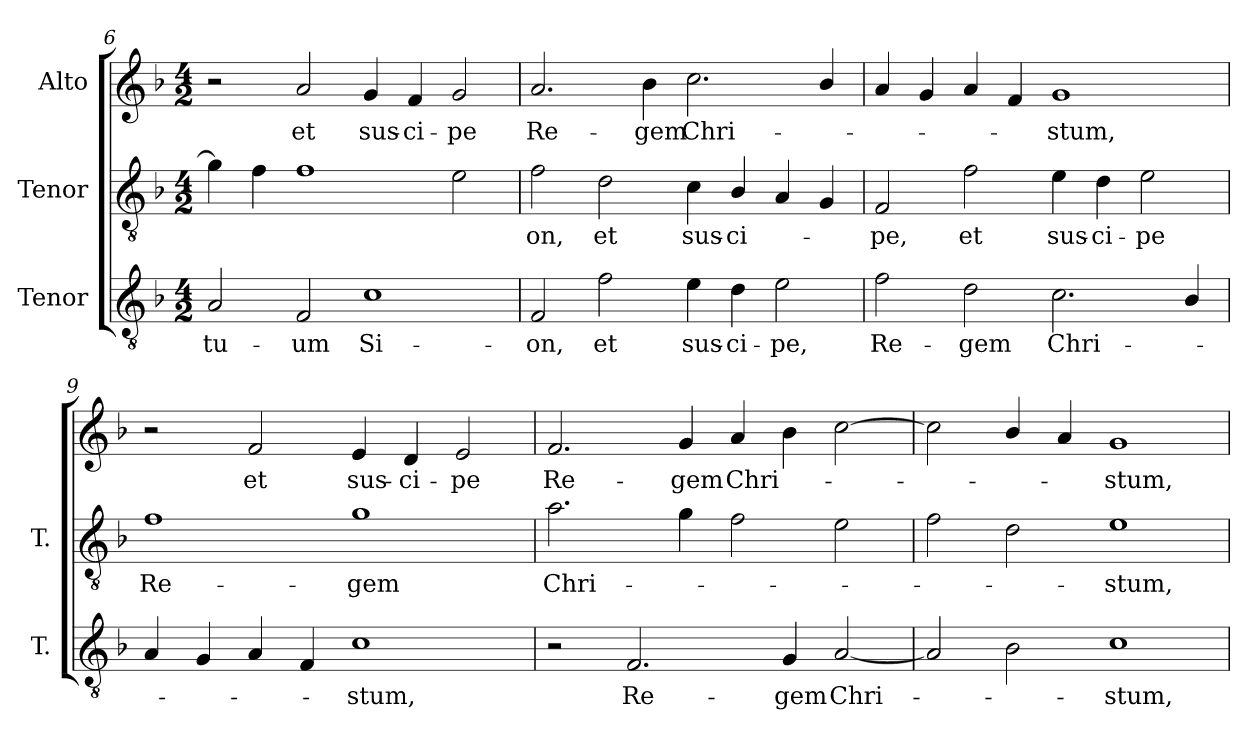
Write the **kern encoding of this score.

**kern	**text	**kern	**text	**kern	**text
*part3	*part3	*part2	*part2	*part1	*part1
*staff3	*staff3	*staff2	*staff2	*staff1	*staff1
*I"Tenor	*	*I"Tenor	*	*I"Alto	*
*I'T.	*	*I'T.	*	*	*
*clefGv2	*	*clefGv2	*	*clefG2	*
*ITrd7c12	*	*ITrd7c12	*	*	*
*k[b-]	*	*k[b-]	*	*k[b-]	*
*F:	*	*F:	*	*F:	*
*M4/2	*	*M4/2	*	*M4/2	*
=6	=6	=6	=6	=6	=6
!	!LO:LY:b:color=#000000	!	!	!	!
2AAi/	tu-	4Gi\]	.	2r	.
.	.	4Fi\	.	.	.
!	!LO:LY:b:color=#000000	!	!	!	!
!	!	!	!	!	!LO:LY:b:color=#000000
2FFi/	-um	1Fi	.	2ai/	et
!	!LO:LY:b:color=#000000	!	!	!	!
!	!	!	!	!	!LO:LY:b:color=#000000
1Ci	Si-	.	.	4gi/	sus-
!	!	!	!	!	!LO:LY:b:color=#000000
.	.	.	.	4fi/	-ci-
!	!	!	!	!	!LO:LY:b:color=#000000
.	.	2Ei\	.	2gi/	-pe
=7	=7	=7	=7	=7	=7
!	!LO:LY:b:color=#000000	!	!	!	!
!	!	!	!LO:LY:b:color=#000000	!	!
!	!	!	!	!	!LO:LY:b:color=#000000
2FFi/	-on,	2Fi\	-on,	2.ai/	Re-
!	!LO:LY:b:color=#000000	!	!	!	!
!	!	!	!LO:LY:b:color=#000000	!	!
2Fi\	et	2Di\	et	.	.
!	!	!	!	!	!LO:LY:b:color=#000000
.	.	.	.	4b-i\	-gem
!	!LO:LY:b:color=#000000	!	!	!	!
!	!	!	!LO:LY:b:color=#000000	!	!
!	!	!	!	!	!LO:LY:b:color=#000000
4Ei\	sus-	4Ci\	sus-	2.cci\	Chri-
!	!LO:LY:b:color=#000000	!	!	!	!
!	!	!	!LO:LY:b:color=#000000	!	!
4Di\	-ci-	4BB-i/	-ci-	.	.
!	!LO:LY:b:color=#000000	!	!	!	!
2Ei\	-pe,	4AAi/	.	.	.
.	.	4GGi/	.	4b-i/	.
!!LO:LB:g=z
=8	=8	=8	=8	=8	=8
!	!LO:LY:b:color=#000000	!	!	!	!
!	!	!	!LO:LY:b:color=#000000	!	!
2Fi\	Re-	2FFi/	-pe,	4ai/	.
.	.	.	.	4gi/	.
!	!LO:LY:b:color=#000000	!	!	!	!
!	!	!	!LO:LY:b:color=#000000	!	!
2Di\	-gem	2Fi\	et	4ai/	.
.	.	.	.	4fi/	.
!	!LO:LY:b:color=#000000	!	!	!	!
!	!	!	!LO:LY:b:color=#000000	!	!
!	!	!	!	!	!LO:LY:b:color=#000000
2.Ci\	Chri-	4Ei\	sus-	1gi	-stum,
!	!	!	!LO:LY:b:color=#000000	!	!
.	.	4Di\	-ci-	.	.
!	!	!	!LO:LY:b:color=#000000	!	!
.	.	2Ei\	-pe	.	.
4BB-i/	.	.	.	.	.
=9	=9	=9	=9	=9	=9
!	!	!	!LO:LY:b:color=#000000	!	!
4AAi/	.	1Fi	Re-	2r	.
4GGi/	.	.	.	.	.
!	!	!	!	!	!LO:LY:b:color=#000000
4AAi/	.	.	.	2fi/	et
4FFi/	.	.	.	.	.
!	!LO:LY:b:color=#000000	!	!	!	!
!	!	!	!LO:LY:b:color=#000000	!	!
!	!	!	!	!	!LO:LY:b:color=#000000
1Ci	-stum,	1Gi	-gem	4ei/	sus-
!	!	!	!	!	!LO:LY:b:color=#000000
.	.	.	.	4di/	-ci-
!	!	!	!	!	!LO:LY:b:color=#000000
.	.	.	.	2ei/	-pe
=10	=10	=10	=10	=10	=10
!	!	!	!LO:LY:b:color=#000000	!	!
!	!	!	!	!	!LO:LY:b:color=#000000
2r	.	2.Ai\	Chri-	2.fi/	Re-
!	!LO:LY:b:color=#000000	!	!	!	!
2.FFi/	Re-	.	.	.	.
!	!	!	!	!	!LO:LY:b:color=#000000
.	.	4Gi\	.	4gi/	-gem
!	!	!	!	!	!LO:LY:b:color=#000000
.	.	2Fi\	.	4ai/	Chri-
!	!LO:LY:b:color=#000000	!	!	!	!
4GGi/	-gem	.	.	4b-i\	.
!	!LO:LY:b:color=#000000	!	!	!	!
[2AAi/	Chri-	2Ei\	.	[2cci\	.
=11	=11	=11	=11	=11	=11
2AAi/]	.	2Fi\	.	2cci\]	.
2BB-i\	.	2Di\	.	4b-i/	.
.	.	.	.	4ai/	.
!	!LO:LY:b:color=#000000	!	!	!	!
!	!	!	!LO:LY:b:color=#000000	!	!
!	!	!	!	!	!LO:LY:b:color=#000000
1Ci	-stum,	1Ei	-stum,	1gi	-stum,
=	=	=	=	=	=
*-	*-	*-	*-	*-	*-
